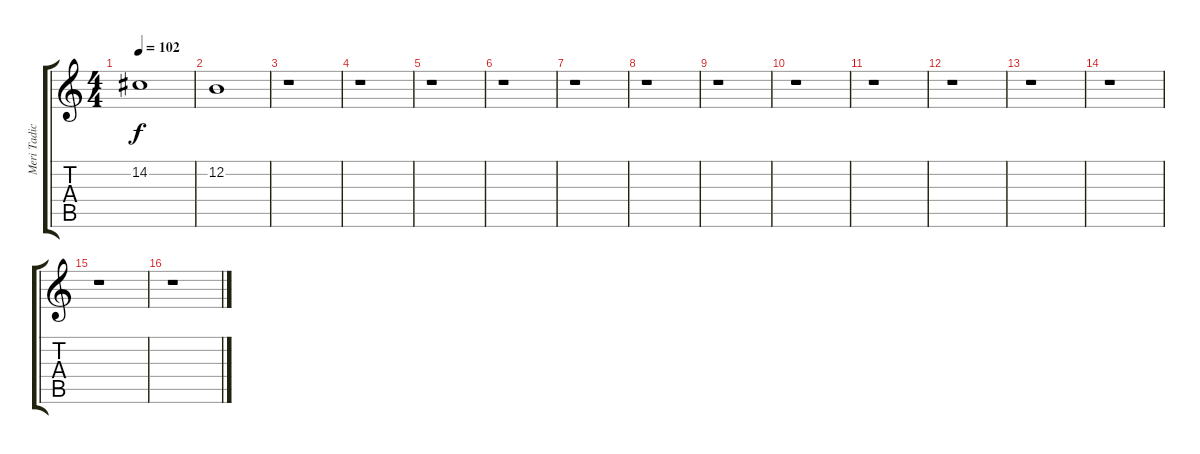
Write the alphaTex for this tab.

\track ("Meri Tadic" "Meri Tadic") {instrument fiddle}
\staff {score tabs}
\tuning (E4 B3 G3 D3 A2 E2) {hide}
\ts (4 4)
\tempo 102
\clef g2
\ks c
14.2.1{dy f} |
12.2.1 |
r.1 |
r.1 |
r.1 |
r.1 |
r.1 |
r.1 |
r.1 |
r.1 |
r.1 |
r.1 |
r.1 |
r.1 |
r.1 |
r.1
